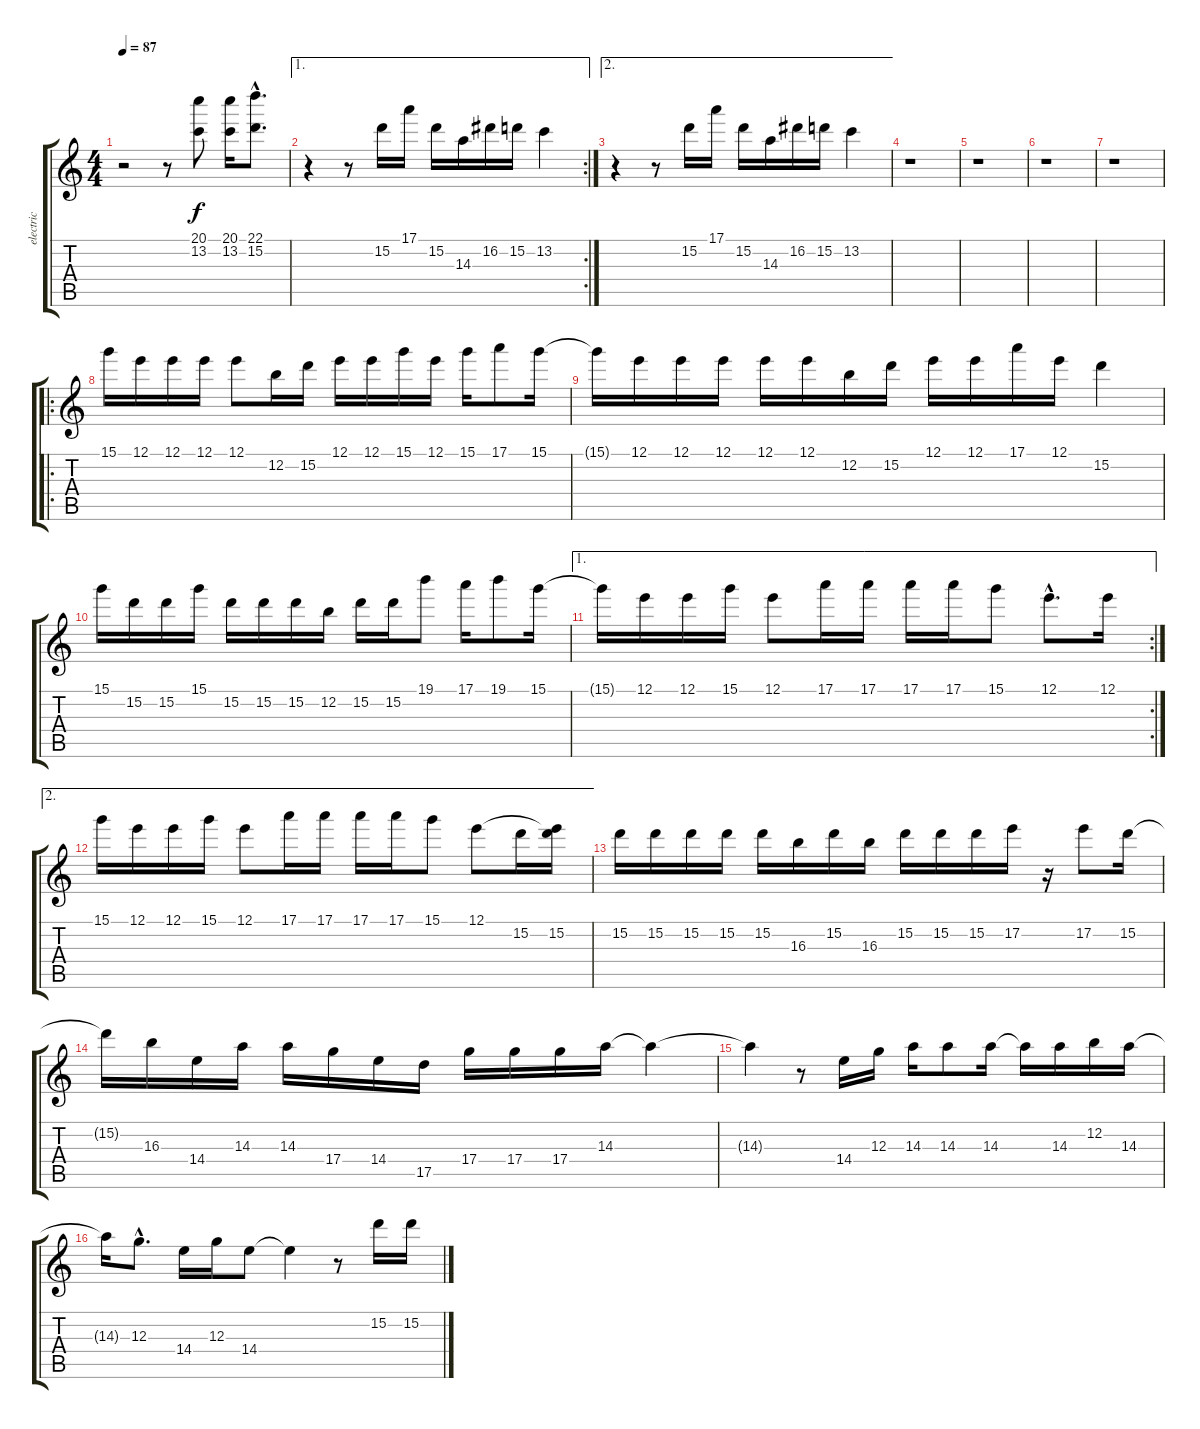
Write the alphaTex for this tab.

\track ("electric" "electric") {instrument distortionguitar}
\staff {score tabs}
\tuning (E4 B3 G3 D3 A2 E2) {hide}
\ts (4 4)
\tempo 87
\clef g2
\ks c
r.2{dy f} r.8 (20.1 13.2).8 (20.1 13.2).16 (22.1{hac} 15.2{hac}).8{d} |
\ae 1
\rc 2
r.4 r.8 15.2.16 17.1.16 15.2.16 14.3.16 16.2.16 15.2.16 13.2.4 |
\ae 2
r.4 r.8 15.2.16 17.1.16 15.2.16 14.3.16 16.2.16 15.2.16 13.2.4 |
r.1 |
r.1 |
r.1 |
r.1 |
\ro
15.1.16 12.1.16 12.1.16 12.1.16 12.1.8 12.2.16 15.2.16 12.1.16 12.1.16 15.1.16 12.1.16 15.1.16 17.1.8 15.1.16 |
15.1{t}.16 12.1.16 12.1.16 12.1.16 12.1.16 12.1.16 12.2.16 15.2.16 12.1.16 12.1.16 17.1.16 12.1.16 15.2.4 |
15.1.16 15.2.16 15.2.16 15.1.16 15.2.16 15.2.16 15.2.16 12.2.16 15.2.16 15.2.16 19.1.8 17.1.16 19.1.8 15.1.16 |
\ae 1
\rc 2
15.1{t}.16 12.1.16 12.1.16 15.1.16 12.1.8 17.1.16 17.1.16 17.1.16 17.1.16 15.1.8 12.1{hac}.8{d} 12.1.16 |
\ae 2
15.1.16 12.1.16 12.1.16 15.1.16 12.1.8 17.1.16 17.1.16 17.1.16 17.1.16 15.1.8 12.1.8 15.2.16 (12.1{t} 15.2).16 |
15.2.16 15.2.16 15.2.16 15.2.16 15.2.16 16.3.16 15.2.16 16.3.16 15.2.16 15.2.16 15.2.16 17.2.16 r.16 17.2.8 15.2.16 |
15.2{t}.16 16.3.16 14.4.16 14.3.16 14.3.16 17.4.16 14.4.16 17.5.16 17.4.16 17.4.16 17.4.16 14.3.16 14.3{t}.4 |
14.3{t}.4 r.8 14.4.16 12.3.16 14.3.16 14.3.8 14.3.16 14.3{t}.16 14.3.16 12.2.16 14.3.16 |
14.3{t}.16 12.3{hac}.8{d} 14.4.16 12.3.16 14.4.8 14.4{t}.4 r.8 15.2.16 15.2.16
